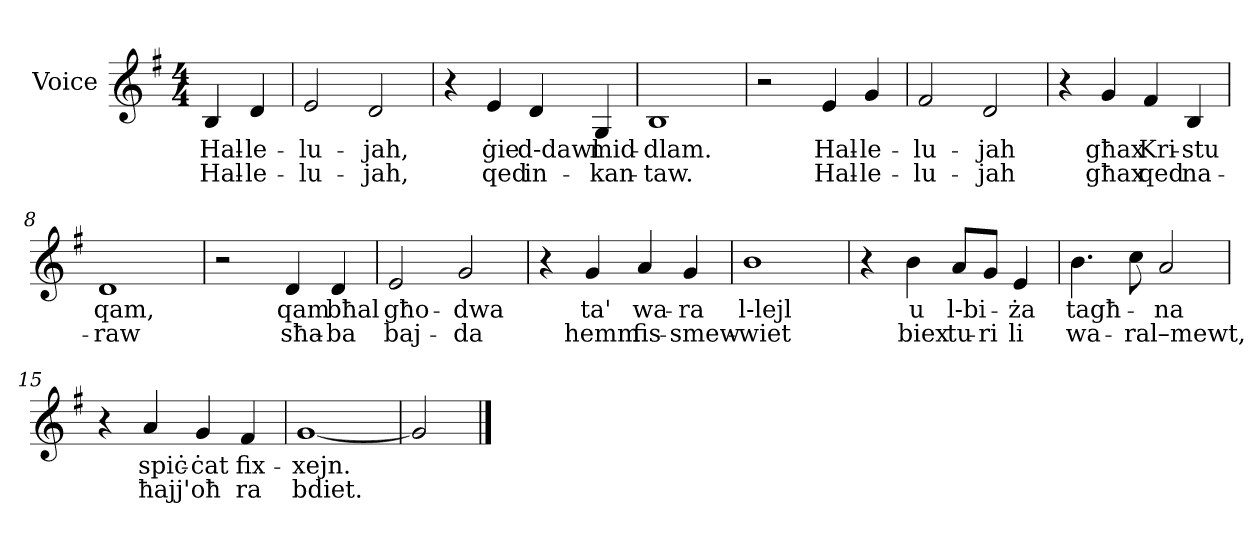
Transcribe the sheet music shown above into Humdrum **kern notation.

**kern	**text	**text
*part1	*part1	*part1
*staff1	*staff1	*staff1
*I"Voice	*	*
*I'Vo.	*	*
*clefG2	*	*
*k[f#]	*	*
*M4/4	*	*
=1	=1	=1
4B/	Hal-	Hal-
4d/	-le-	-le-
=2	=2	=2
2e/	-lu-	-lu-
2d/	-jah,	-jah,
=3	=3	=3
4r	.	.
4e/	ġie	qed
4d/	d-dawl	in-
4G/	mid-	-kan-
=4	=4	=4
1B	-dlam.	-taw.
=5	=5	=5
2r	.	.
4e/	Hal-	Hal-
4g/	-le-	-le-
=6	=6	=6
2f#/	-lu-	-lu-
2d/	-jah	-jah
=7	=7	=7
4r	.	.
4g/	għax	għax
4f#/	Kri-	qed
4B/	-stu	na-
=8	=8	=8
1d	qam,	-raw
=9	=9	=9
2r	.	.
4d/	qam	sħa-
4d/	bħal	-ba
=10	=10	=10
2e/	għo-	baj-
2g/	-dwa	-da
=11	=11	=11
4r	.	.
4g/	ta'	hemm
4a/	wa-	fis-
4g/	-ra	-smew-
=12	=12	=12
1b	l-lejl	-wiet
=13	=13	=13
4r	.	.
4b\	u	biex
8a/L	l-bi-	tu-
8g/J	.	-ri
4e/	-ża	li
=14	=14	=14
4.b\	tagħ-	wa-
8cc\	.	-ra
2a/	-na	l–mewt,
=15	=15	=15
4r	.	.
4a/	spiċ-	ħajj'
4g/	-ċat	oħ
4f#/	fix-	ra
=16	=16	=16
[1g	-xejn.	bdiet.
=17	=17	=17
2g/]	.	.
==	==	==
*-	*-	*-
